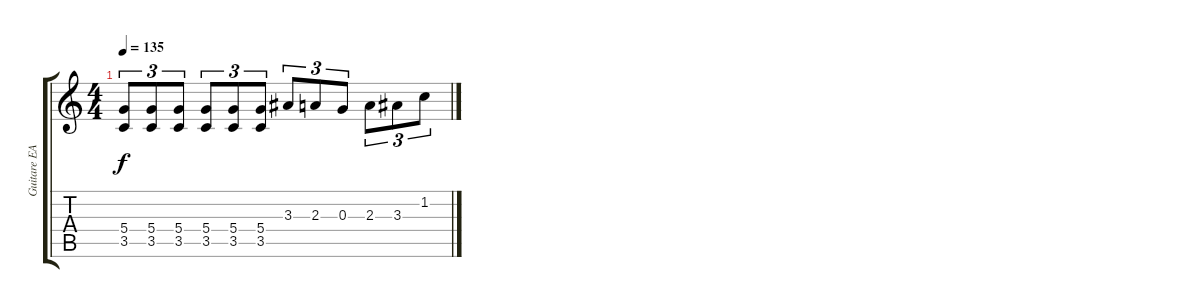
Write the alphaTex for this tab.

\track ("Guitare EADGBE" "Guitare EA") {instrument distortionguitar}
\staff {score tabs}
\tuning (E4 B3 G3 D3 A2 E2) {hide}
\ts (4 4)
\tempo 135
\clef g2
\ks c
(5.4 3.5).8{tu (3 2) dy f} (5.4 3.5).8{tu (3 2)} (5.4 3.5).8{tu (3 2)} (5.4 3.5).8{tu (3 2)} (5.4 3.5).8{tu (3 2)} (5.4 3.5).8{tu (3 2)} 3.3.8{tu (3 2)} 2.3.8{tu (3 2)} 0.3.8{tu (3 2)} 2.3.8{tu (3 2)} 3.3.8{tu (3 2)} 1.2.8{tu (3 2)}
